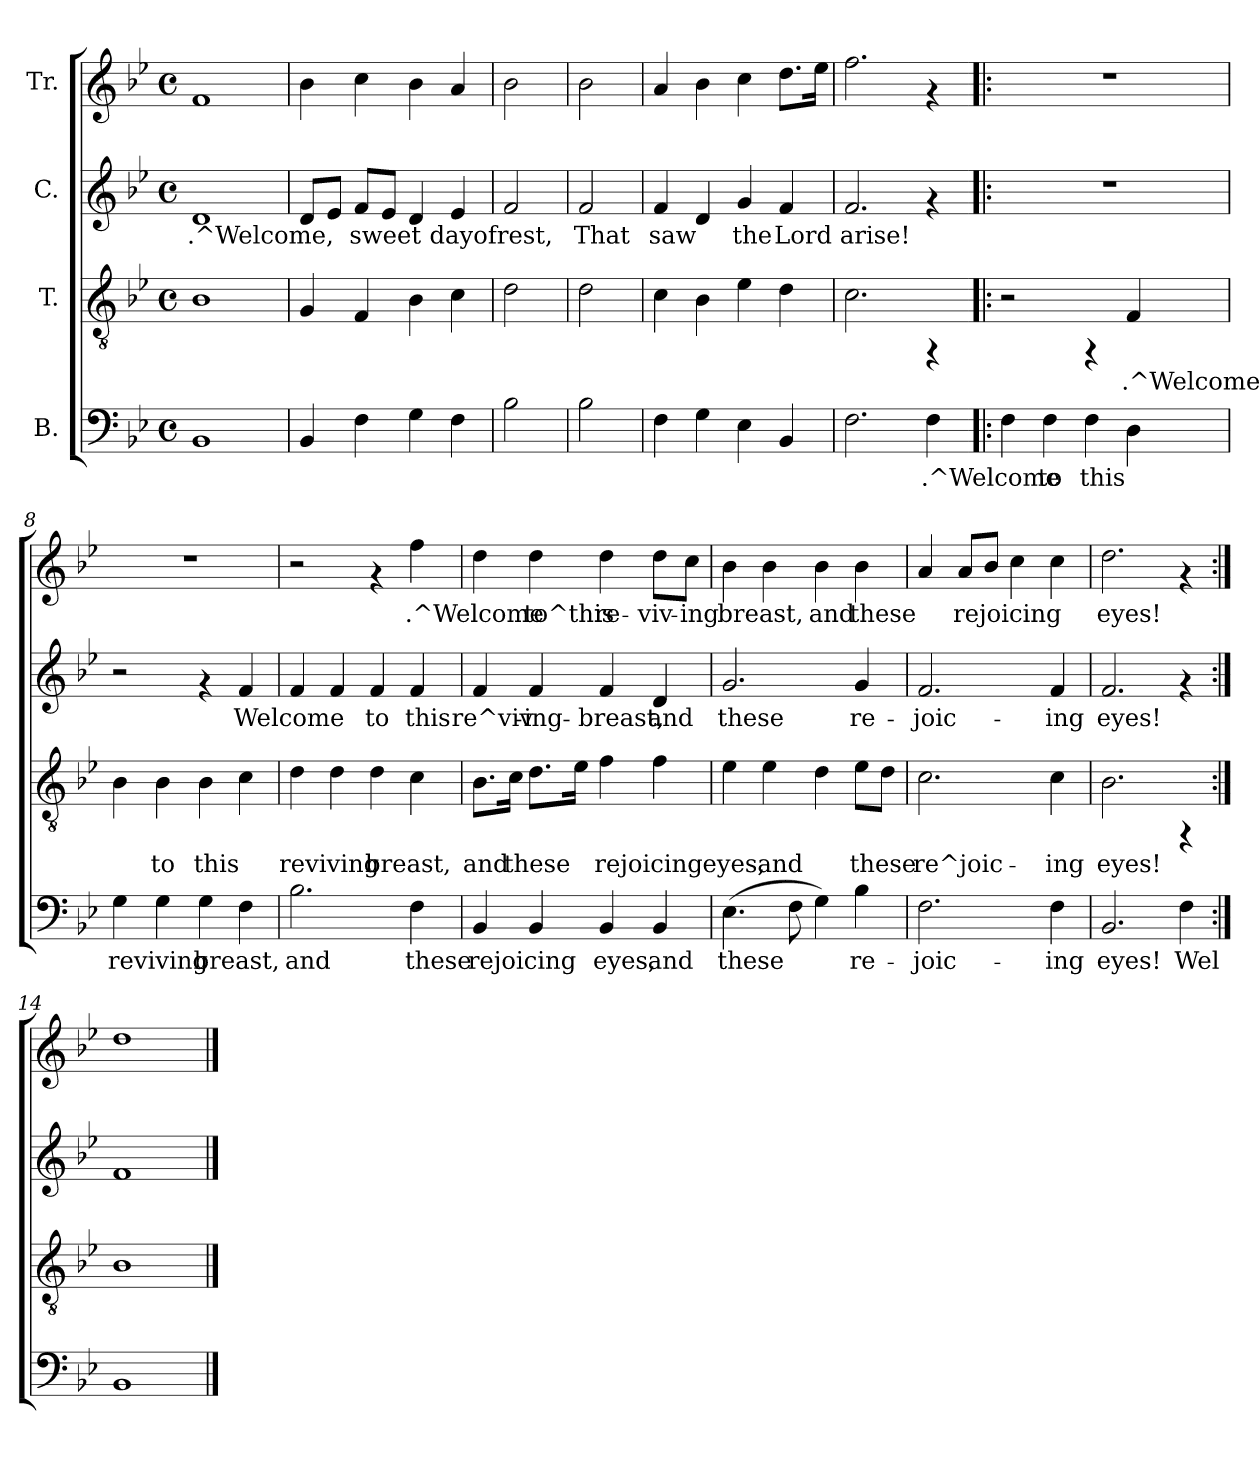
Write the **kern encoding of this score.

**kern	**text	**kern	**text	**kern	**text	**kern	**text
*part4	*part4	*part3	*part3	*part2	*part2	*part1	*part1
*staff4	*staff4	*staff3	*staff3	*staff2	*staff2	*staff1	*staff1
*I"B.	*	*I"T.	*	*I"C.	*	*I"Tr.	*
!!LO:PB:g=z
*stria5	*	*stria5	*	*stria5	*	*stria5	*
*clefF4	*	*clefGv2	*	*clefG2	*	*clefG2	*
*k[b-e-]	*	*k[b-e-]	*	*k[b-e-]	*	*k[b-e-]	*
*B-:	*	*B-:	*	*B-:	*	*B-:	*
*M4/4	*	*M4/4	*	*M4/4	*	*M4/4	*
*met(c)	*	*met(c)	*	*met(c)	*	*met(c)	*
=1	=1	=1	=1	=1	=1	=1	=1
!	!LO:LY:b:rj	!	!LO:LY:b:rj	!	!LO:LY:b:rj	!	!LO:LY:b:rj
1BB-	.	1B-	.	1d<	.^Welcome,	1f	.
=2	=2	=2	=2	=2	=2	=2	=2
!	!LO:LY:b:rj	!	!LO:LY:b:rj	!	!LO:LY:b:rj	!	!LO:LY:b:rj
4BB-/	.	4G/	.	8d/L	.	4b-\	.
!	!	!	!	!	!LO:LY:b:rj	!	!
.	.	.	.	8e-/J	.	.	.
!	!LO:LY:b:rj	!	!LO:LY:b:rj	!	!LO:LY:b:rj	!	!LO:LY:b:rj
4F\	.	4F/	.	8f/L	sweet	4cc\	.
!	!	!	!	!	!LO:LY:b:rj	!	!
.	.	.	.	8e-/J	.	.	.
!	!LO:LY:b:rj	!	!LO:LY:b:rj	!	!LO:LY:b:rj	!	!LO:LY:b:rj
4G\	.	4B-\	.	4d/	.	4b-\	.
!	!LO:LY:b:rj	!	!LO:LY:b:rj	!	!LO:LY:b:rj	!	!LO:LY:b:rj
4F\	.	4c\	.	4e-/	dayofrest,	4a/	.
=3	=3	=3	=3	=3	=3	=3	=3
!	!LO:LY:b:rj	!	!LO:LY:b:rj	!	!LO:LY:b:rj	!	!LO:LY:b:rj
2B-\	.	2d\	.	2f/	.	2b-\	.
=4	=4	=4	=4	=4	=4	=4	=4
!	!LO:LY:b:rj	!	!LO:LY:b:rj	!	!LO:LY:b:rj	!	!LO:LY:b:rj
2B-\	.	2d\	.	2f/	That	2b-\	.
=5	=5	=5	=5	=5	=5	=5	=5
!	!LO:LY:b:rj	!	!LO:LY:b:rj	!	!LO:LY:b:rj	!	!LO:LY:b:rj
4F\	.	4c\	.	4f/	saw	4a/	.
!	!LO:LY:b:rj	!	!LO:LY:b:rj	!	!LO:LY:b:rj	!	!LO:LY:b:rj
4G\	.	4B-\	.	4d/	.	4b-\	.
!	!LO:LY:b:rj	!	!LO:LY:b:rj	!	!LO:LY:b:rj	!	!LO:LY:b:rj
4E-\	.	4e-\	.	4g/	the	4cc\	.
!	!LO:LY:b:rj	!	!LO:LY:b:rj	!	!LO:LY:b:rj	!	!LO:LY:b:rj
4BB-/	.	4d\	.	4f/	Lord	8.dd\L	.
!	!	!	!	!	!	!	!LO:LY:b:rj
.	.	.	.	.	.	16ee-\J	.
=6	=6	=6	=6	=6	=6	=6	=6
!	!LO:LY:b:rj	!	!LO:LY:b:rj	!	!LO:LY:b:rj	!	!LO:LY:b:rj
2.F<\	-	2.c\	.	2.f/	arise!	2.ff>\	.
!	!LO:LY:b:rj	!	!	!	!	!	!
4F\	-.^Welcome	4rFF	.	4rf	.	4rf	.
=7!|:	=7!|:	=7!|:	=7!|:	=7!|:	=7!|:	=7!|:	=7!|:
!	!LO:LY:b:rj	!	!	!	!	!	!
4F\	.	2r	.	1r	.	1r	.
!	!LO:LY:b:rj	!	!	!	!	!	!
4F\	to	.	.	.	.	.	.
!	!LO:LY:b:rj	!	!	!	!	!	!
4F>\	this	4rFF	.	.	.	.	.
!	!LO:LY:b:rj	!	!LO:LY:b:rj	!	!	!	!
4D\	.	4F/	.^Welcome	.	.	.	.
=8	=8	=8	=8	=8	=8	=8	=8
!	!LO:LY:b:rj	!	!LO:LY:b:rj	!	!	!	!
4G\	reviving	4B-\	.	2r	.	1r	.
!	!LO:LY:b:rj	!	!LO:LY:b:rj	!	!	!	!
4G\	.	4B-\	to	.	.	.	.
!	!LO:LY:b:rj	!	!LO:LY:b:rj	!	!	!	!
4G\	breast,	4B-\	this	4rf	.	.	.
!	!LO:LY:b:rj	!	!LO:LY:b:rj	!	!LO:LY:b:rj	!	!
4F\	.	4c\	.	4f/	Welcome	.	.
=9	=9	=9	=9	=9	=9	=9	=9
!	!LO:LY:b:rj	!	!LO:LY:b:rj	!	!LO:LY:b:rj	!	!
2.B-\	and	4d\	reviving	4f/	.	2r	.
!	!	!	!LO:LY:b:rj	!	!LO:LY:b:rj	!	!
.	.	4d\	.	4f>/	.	.	.
!	!	!	!LO:LY:b:rj	!	!LO:LY:b:rj	!	!
.	.	4d\	breast,	4f/	to	4rf	.
!	!LO:LY:b:rj	!	!LO:LY:b:rj	!	!LO:LY:b:rj	!	!LO:LY:b:rj
4F\	these	4c\	.	4f/	this	4ff\	.^Welcome
=10	=10	=10	=10	=10	=10	=10	=10
!	!LO:LY:b:rj	!	!LO:LY:b:rj	!	!LO:LY:b:rj	!	!LO:LY:b:rj
4BB-/	rejoicing	8.B-\L	and	4f/	re^viv-	4dd\	.
!	!	!	!LO:LY:b:rj	!	!	!	!
.	.	16c\J	these	.	.	.	.
!	!LO:LY:b:rj	!	!LO:LY:b:rj	!	!LO:LY:b:rj	!	!LO:LY:b:rj
4BB-/	.	8.d\L	.	4f/	-ing-	4dd\	to^this
!	!	!	!LO:LY:b:rj	!	!	!	!
.	.	16e-\J	.	.	.	.	.
!	!LO:LY:b:rj	!	!LO:LY:b:rj	!	!LO:LY:b:rj	!	!LO:LY:b:rj
4BB-/	eyes,	4f\	rejoicing	4f/	-breast,	4dd\	re-
!	!LO:LY:b:rj	!	!LO:LY:b:rj	!	!LO:LY:b:rj	!	!LO:LY:b:rj
4BB-/	and	4f\	.	4d/	and	8dd\L	-viv-
!	!	!	!	!	!	!	!LO:LY:b:rj
.	.	.	.	.	.	8cc>\J	-ing
=11	=11	=11	=11	=11	=11	=11	=11
!	!LO:LY:b:rj	!	!LO:LY:b:rj	!	!LO:LY:b:rj	!	!LO:LY:b:rj
(>4.E-\	these	4e-\	eyes,	2.g/	these	4b->\	breast,
!	!	!	!LO:LY:b:rj	!	!	!	!LO:LY:b:rj
.	.	4e-\	and	.	.	4b-\	.
!	!LO:LY:b:rj	!	!	!	!	!	!
8F\	.	.	.	.	.	.	.
!	!LO:LY:b:rj	!	!LO:LY:b:rj	!	!	!	!LO:LY:b:rj
4G\)	.	4d\	.	.	.	4b-\	and
!	!LO:LY:b:rj	!	!LO:LY:b:rj	!	!LO:LY:b:rj	!	!LO:LY:b:rj
4B-\	re-	8e-\L	these	4g/	re-	4b-\	these
!	!	!	!LO:LY:b:rj	!	!	!	!
.	.	8d\J	.	.	.	.	.
=12	=12	=12	=12	=12	=12	=12	=12
!	!LO:LY:b:rj	!	!LO:LY:b:rj	!	!LO:LY:b:rj	!	!LO:LY:b:rj
2.F\	-joic-	2.c\	re^joic-	2.f/	-joic-	4a/	.
!	!	!	!	!	!	!	!LO:LY:b:rj
.	.	.	.	.	.	8a/L	rejoicing
!	!	!	!	!	!	!	!LO:LY:b:rj
.	.	.	.	.	.	8b-/J	.
!	!	!	!	!	!	!	!LO:LY:b:rj
.	.	.	.	.	.	4cc\	.
!	!LO:LY:b:rj	!	!LO:LY:b:rj	!	!LO:LY:b:rj	!	!LO:LY:b:rj
4F\	-ing	4c\	-ing	4f/	-ing	4cc\	.
=13	=13	=13	=13	=13	=13	=13	=13
!	!LO:LY:b:rj	!	!LO:LY:b:rj	!	!LO:LY:b:rj	!	!LO:LY:b:rj
2.BB-/	eyes!	2.B-\	eyes!	2.f/	eyes!	2.dd\	eyes!
!	!LO:LY:b:rj	!	!	!	!	!	!
4F\	Wel-	4rFF	.	4rf	.	4rf	.
=14:|!	=14:|!	=14:|!	=14:|!	=14:|!	=14:|!	=14:|!	=14:|!
!	!LO:LY:b:rj	!	!LO:LY:b:rj	!	!LO:LY:b:rj	!	!LO:LY:b:rj
1BB-	--	1B-	.	1f	.	1dd	.
==	==	==	==	==	==	==	==
*-	*-	*-	*-	*-	*-	*-	*-
